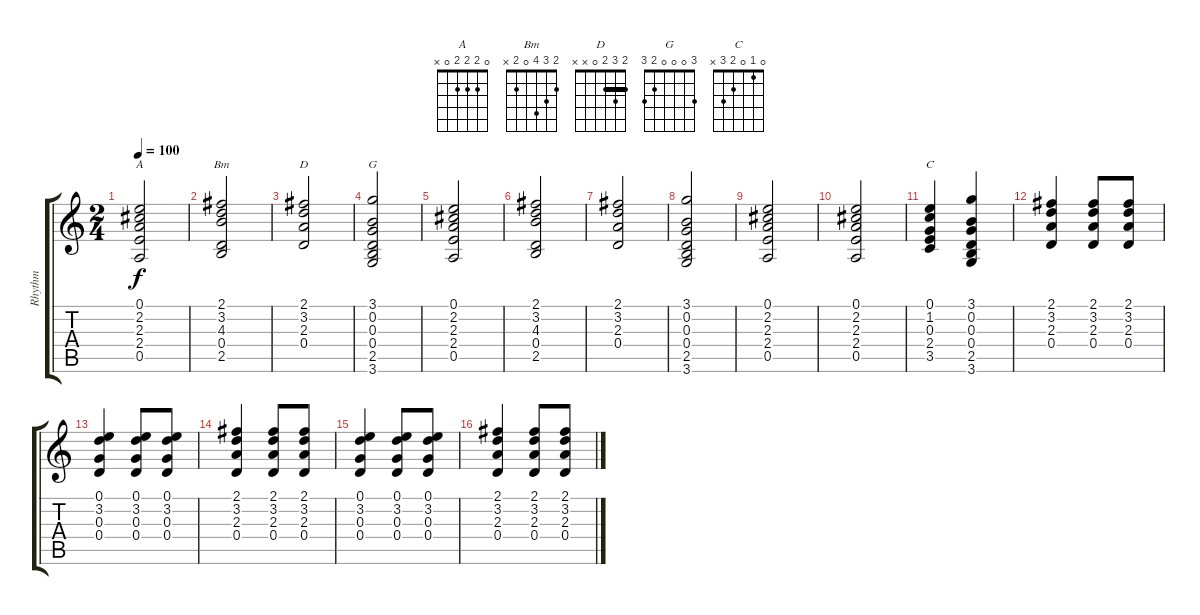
\track ("Rhythm" "Rhythm") {instrument acousticguitarsteel}
\staff {score tabs}
\tuning (E4 B3 G3 D3 A2 E2) {hide}
\chord ("A" 0 2 2 2 0 x)
\chord ("Bm" 2 3 4 0 2 x)
\chord ("D" 2 3 2 0 x x) {barre 2}
\chord ("G" 3 0 0 0 2 3)
\chord ("C" 0 1 0 2 3 x)
\ts (2 4)
\tempo 100
\clef g2
\ks c
(0.1 2.2 2.3 2.4 0.5).2{ch "A" dy f} |
(2.1 3.2 4.3 0.4 2.5).2{ch "Bm"} |
(2.1 3.2 2.3 0.4).2{ch "D"} |
(3.1 0.2 0.3 0.4 2.5 3.6).2{ch "G"} |
(0.1 2.2 2.3 2.4 0.5).2 |
(2.1 3.2 4.3 0.4 2.5).2 |
(2.1 3.2 2.3 0.4).2 |
(3.1 0.2 0.3 0.4 2.5 3.6).2 |
(0.1 2.2 2.3 2.4 0.5).2 |
(0.1 2.2 2.3 2.4 0.5).2 |
(0.1 1.2 0.3 2.4 3.5).4{ch "C"} (3.1 0.2 0.3 0.4 2.5 3.6).4 |
(2.1 3.2 2.3 0.4).4 (2.1 3.2 2.3 0.4).8 (2.1 3.2 2.3 0.4).8 |
(0.1 3.2 0.3 0.4).4 (0.1 3.2 0.3 0.4).8 (0.1 3.2 0.3 0.4).8 |
(2.1 3.2 2.3 0.4).4 (2.1 3.2 2.3 0.4).8 (2.1 3.2 2.3 0.4).8 |
(0.1 3.2 0.3 0.4).4 (0.1 3.2 0.3 0.4).8 (0.1 3.2 0.3 0.4).8 |
(2.1 3.2 2.3 0.4).4 (2.1 3.2 2.3 0.4).8 (2.1 3.2 2.3 0.4).8
